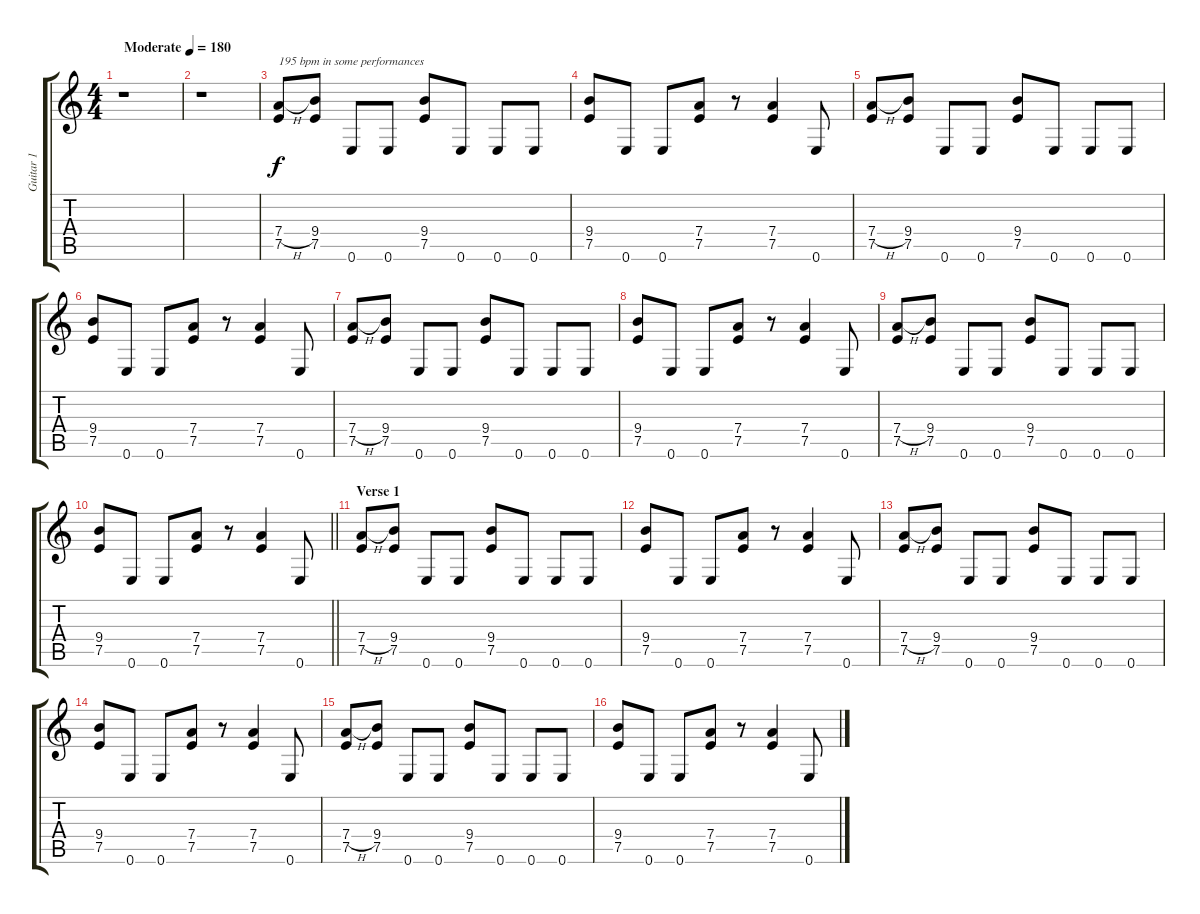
\track ("Guitar 1" "Guitar 1") {instrument distortionguitar}
\staff {score tabs}
\tuning (E4 B3 G3 D3 A2 E2) {hide}
\ts (4 4)
\tempo (180 "Moderate")
\clef g2
\ks c
r.1{dy f instrument distortionguitar} |
r.1 |
(7.4{h} 7.5).8{txt "195 bpm in some performances"} (9.4 7.5).8 0.6.8 0.6.8 (9.4 7.5).8 0.6.8 0.6.8 0.6.8 |
(9.4 7.5).8 0.6.8 0.6.8 (7.4 7.5).8 r.8 (7.4 7.5).4 0.6.8 |
(7.4{h} 7.5).8 (9.4 7.5).8 0.6.8 0.6.8 (9.4 7.5).8 0.6.8 0.6.8 0.6.8 |
(9.4 7.5).8 0.6.8 0.6.8 (7.4 7.5).8 r.8 (7.4 7.5).4 0.6.8 |
(7.4{h} 7.5).8 (9.4 7.5).8 0.6.8 0.6.8 (9.4 7.5).8 0.6.8 0.6.8 0.6.8 |
(9.4 7.5).8 0.6.8 0.6.8 (7.4 7.5).8 r.8 (7.4 7.5).4 0.6.8 |
(7.4{h} 7.5).8 (9.4 7.5).8 0.6.8 0.6.8 (9.4 7.5).8 0.6.8 0.6.8 0.6.8 |
\barLineRight lightlight
(9.4 7.5).8 0.6.8 0.6.8 (7.4 7.5).8 r.8 (7.4 7.5).4 0.6.8 |
\section ("" "Verse 1")
(7.4{h} 7.5).8 (9.4 7.5).8 0.6.8 0.6.8 (9.4 7.5).8 0.6.8 0.6.8 0.6.8 |
(9.4 7.5).8 0.6.8 0.6.8 (7.4 7.5).8 r.8 (7.4 7.5).4 0.6.8 |
(7.4{h} 7.5).8 (9.4 7.5).8 0.6.8 0.6.8 (9.4 7.5).8 0.6.8 0.6.8 0.6.8 |
(9.4 7.5).8 0.6.8 0.6.8 (7.4 7.5).8 r.8 (7.4 7.5).4 0.6.8 |
(7.4{h} 7.5).8 (9.4 7.5).8 0.6.8 0.6.8 (9.4 7.5).8 0.6.8 0.6.8 0.6.8 |
(9.4 7.5).8 0.6.8 0.6.8 (7.4 7.5).8 r.8 (7.4 7.5).4 0.6.8
